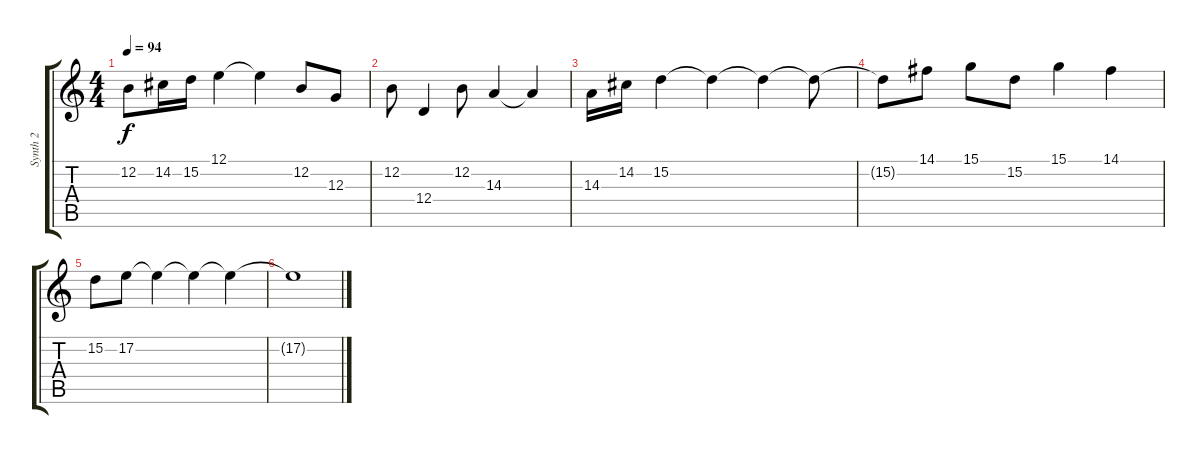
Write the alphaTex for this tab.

\track ("Synth 2" "Synth 2") {instrument synthstrings2}
\staff {score tabs}
\tuning (E4 B3 G3 D3 A2 E2) {hide}
\ts (4 4)
\tempo 94
\clef g2
\ks c
12.2{t}.8{dy f} 14.2.16 15.2.16 12.1.4 12.1{t}.4 12.2.8 12.3.8 |
12.2.8 12.4.4 12.2.8 14.3.4 14.3{t}.4 |
14.3.16 14.2.16 15.2.4 15.2{t}.4 15.2{t}.4 15.2{t}.8 |
15.2{t}.8 14.1.8 15.1.8 15.2.8 15.1.4 14.1.4 |
15.2.8 17.2.8 17.2{t}.4 17.2{t}.4 17.2{t}.4 |
17.2{t}.1{volume 5}
